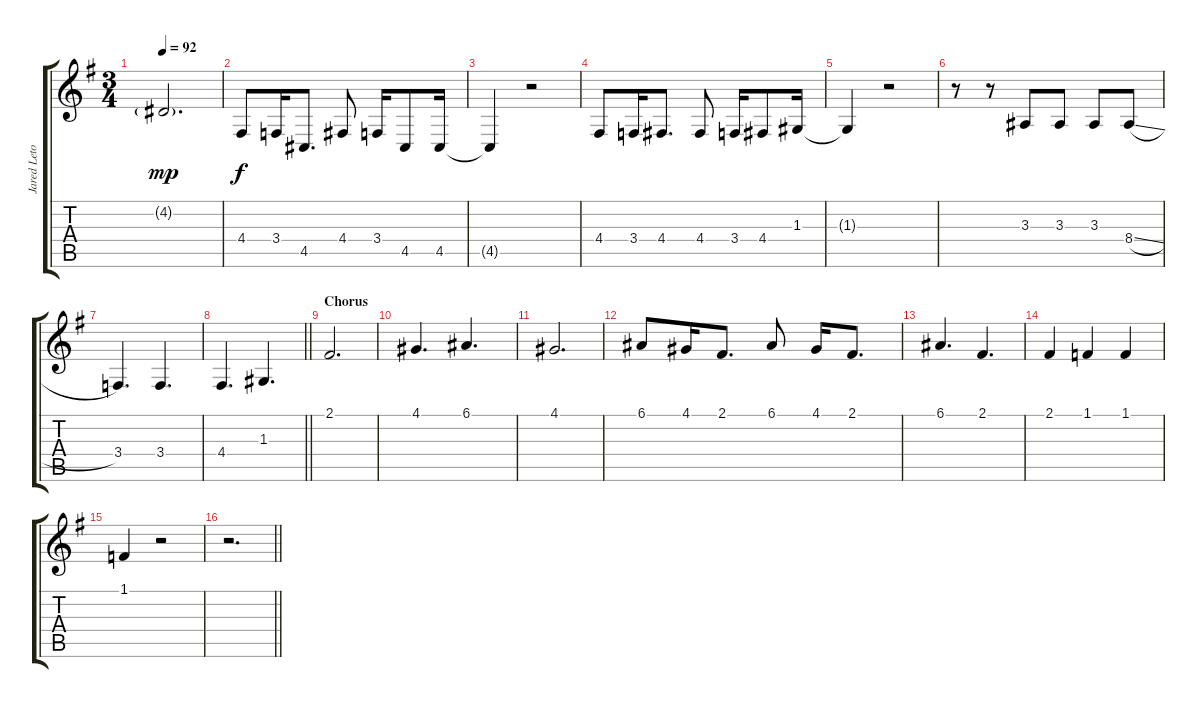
\track ("Jared Leto (Vocals)" "Jared Leto") {instrument oboe}
\staff {score tabs}
\tuning (E4 B3 G3 D3 A2 E2) {hide}
\ts (3 4)
\tempo 92
\clef g2
\ks g
4.2{g}.2{d dy mp} |
4.4.8{dy f} 3.4.16 4.5.8{d} 4.4.8 3.4.16 4.5.8 4.5.16 |
4.5{t}.4 r.2 |
4.4.8 3.4.16 4.4.8{d} 4.4.8 3.4.16 4.4.8 1.3.16 |
1.3{t}.4 r.2 |
r.8 r.8 3.3.8 3.3.8 3.3.8 8.4{sl}.8 |
3.4.4{d} 3.4.4{d} |
\barLineRight lightlight
4.4.4{d} 1.3.4{d} |
\section ("" "Chorus")
2.1.2{d} |
4.1.4{d} 6.1.4{d} |
4.1.2{d} |
6.1.8 4.1.16 2.1.8{d} 6.1.8 4.1.16 2.1.8{d} |
6.1.4{d} 2.1.4{d} |
2.1.4 1.1.4 1.1.4 |
1.1.4 r.2 |
\barLineRight lightlight
r.2{d}
